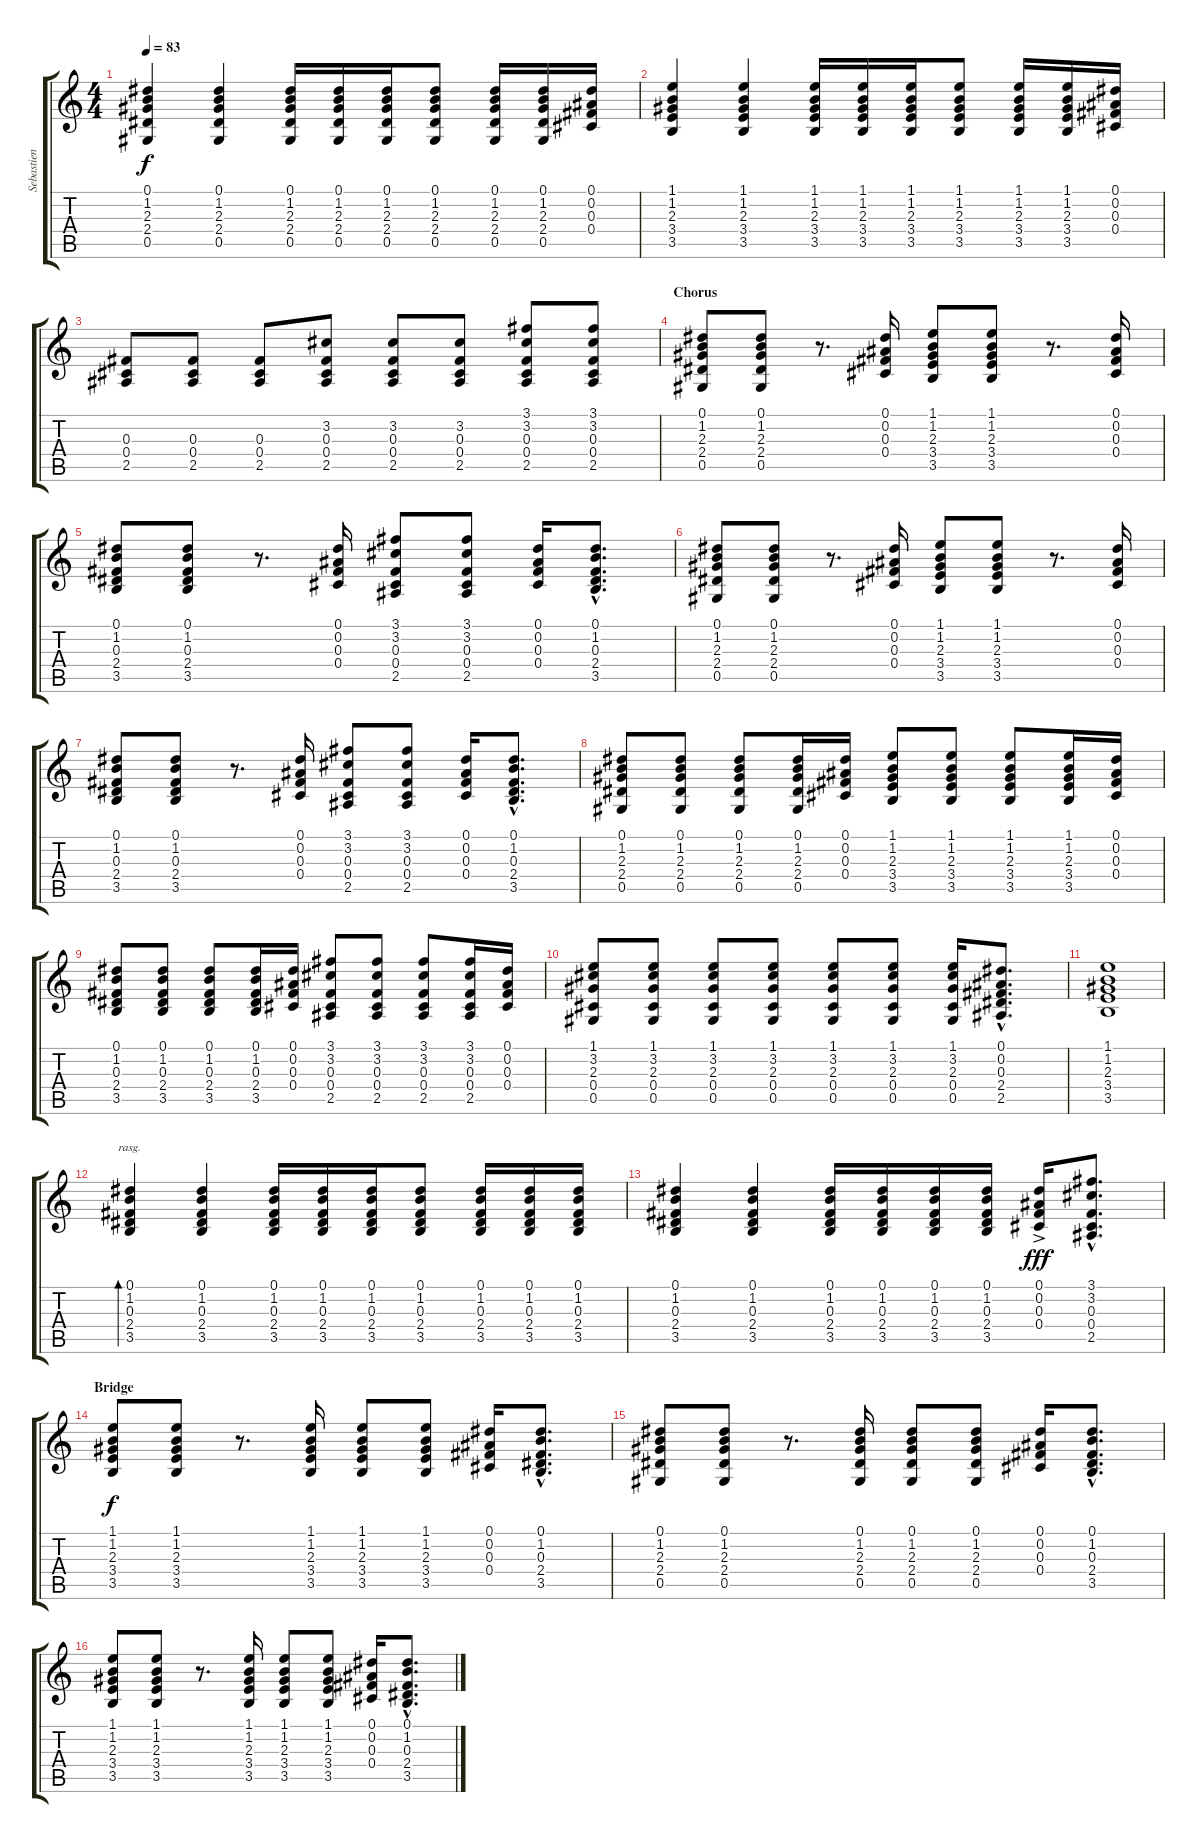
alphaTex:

\track ("Sebastien Lefebvre" "Sebastien ") {instrument acousticguitarsteel}
\staff {score tabs}
\tuning (Eb4 Bb3 Gb3 Db3 Ab2 Eb2) {hide}
\ts (4 4)
\tempo 83
\clef g2
\ks c
(0.1 1.2 2.3 2.4 0.5).4{dy f} (0.1 1.2 2.3 2.4 0.5).4 (0.1 1.2 2.3 2.4 0.5).16 (0.1 1.2 2.3 2.4 0.5).16 (0.1 1.2 2.3 2.4 0.5).16 (0.1 1.2 2.3 2.4 0.5).8 (0.1 1.2 2.3 2.4 0.5).16 (0.1 1.2 2.3 2.4 0.5).16 (0.1 0.2 0.3 0.4).16 |
(1.1 1.2 2.3 3.4 3.5).4 (1.1 1.2 2.3 3.4 3.5).4 (1.1 1.2 2.3 3.4 3.5).16 (1.1 1.2 2.3 3.4 3.5).16 (1.1 1.2 2.3 3.4 3.5).16 (1.1 1.2 2.3 3.4 3.5).8 (1.1 1.2 2.3 3.4 3.5).16 (1.1 1.2 2.3 3.4 3.5).16 (0.1 0.2 0.3 0.4).16 |
(0.3 0.4 2.5).8 (0.3 0.4 2.5).8 (0.3 0.4 2.5).8 (3.2 0.3 0.4 2.5).8 (3.2 0.3 0.4 2.5).8 (3.2 0.3 0.4 2.5).8 (3.1 3.2 0.3 0.4 2.5).8 (3.1 3.2 0.3 0.4 2.5).8 |
\section ("" "Chorus")
(0.1 1.2 2.3 2.4 0.5).8 (0.1 1.2 2.3 2.4 0.5).8 r.8{d} (0.1 0.2 0.3 0.4).16 (1.1 1.2 2.3 3.4 3.5).8 (1.1 1.2 2.3 3.4 3.5).8 r.8{d} (0.1 0.2 0.3 0.4).16 |
(0.1 1.2 0.3 2.4 3.5).8 (0.1 1.2 0.3 2.4 3.5).8 r.8{d} (0.1 0.2 0.3 0.4).16 (3.1 3.2 0.3 0.4 2.5).8 (3.1 3.2 0.3 0.4 2.5).8 (0.1 0.2 0.3 0.4).16 (0.1{hac} 1.2{hac} 0.3{hac} 2.4{hac} 3.5{hac}).8{d} |
(0.1 1.2 2.3 2.4 0.5).8 (0.1 1.2 2.3 2.4 0.5).8 r.8{d} (0.1 0.2 0.3 0.4).16 (1.1 1.2 2.3 3.4 3.5).8 (1.1 1.2 2.3 3.4 3.5).8 r.8{d} (0.1 0.2 0.3 0.4).16 |
(0.1 1.2 0.3 2.4 3.5).8 (0.1 1.2 0.3 2.4 3.5).8 r.8{d} (0.1 0.2 0.3 0.4).16 (3.1 3.2 0.3 0.4 2.5).8 (3.1 3.2 0.3 0.4 2.5).8 (0.1 0.2 0.3 0.4).16 (0.1{hac} 1.2{hac} 0.3{hac} 2.4{hac} 3.5{hac}).8{d} |
(0.1 1.2 2.3 2.4 0.5).8 (0.1 1.2 2.3 2.4 0.5).8 (0.1 1.2 2.3 2.4 0.5).8 (0.1 1.2 2.3 2.4 0.5).16 (0.1 0.2 0.3 0.4).16 (1.1 1.2 2.3 3.4 3.5).8 (1.1 1.2 2.3 3.4 3.5).8 (1.1 1.2 2.3 3.4 3.5).8 (1.1 1.2 2.3 3.4 3.5).16 (0.1 0.2 0.3 0.4).16 |
(0.1 1.2 0.3 2.4 3.5).8 (0.1 1.2 0.3 2.4 3.5).8 (0.1 1.2 0.3 2.4 3.5).8 (0.1 1.2 0.3 2.4 3.5).16 (0.1 0.2 0.3 0.4).16 (3.1 3.2 0.3 0.4 2.5).8 (3.1 3.2 0.3 0.4 2.5).8 (3.1 3.2 0.3 0.4 2.5).8 (3.1 3.2 0.3 0.4 2.5).16 (0.1 0.2 0.3 0.4).16 |
(1.1 3.2 2.3 0.4 0.5).8 (1.1 3.2 2.3 0.4 0.5).8 (1.1 3.2 2.3 0.4 0.5).8 (1.1 3.2 2.3 0.4 0.5).8 (1.1 3.2 2.3 0.4 0.5).8 (1.1 3.2 2.3 0.4 0.5).8 (1.1 3.2 2.3 0.4 0.5).16 (0.1{hac} 0.2{hac} 0.3{hac} 2.4{hac} 2.5{hac}).8{d} |
(1.1 1.2 2.3 3.4 3.5).1 |
(0.1 1.2 0.3 2.4 3.5).4{bd 120 rasg ii} (0.1 1.2 0.3 2.4 3.5).4 (0.1 1.2 0.3 2.4 3.5).16 (0.1 1.2 0.3 2.4 3.5).16 (0.1 1.2 0.3 2.4 3.5).16 (0.1 1.2 0.3 2.4 3.5).8 (0.1 1.2 0.3 2.4 3.5).16 (0.1 1.2 0.3 2.4 3.5).16 (0.1 1.2 0.3 2.4 3.5).16 |
(0.1 1.2 0.3 2.4 3.5).4 (0.1 1.2 0.3 2.4 3.5).4 (0.1 1.2 0.3 2.4 3.5).16 (0.1 1.2 0.3 2.4 3.5).16 (0.1 1.2 0.3 2.4 3.5).16 (0.1 1.2 0.3 2.4 3.5).16 (0.1{ac} 0.2{ac} 0.3{ac} 0.4{ac}).16{dy fff} (3.1{hac} 3.2{hac} 0.3{hac} 0.4{hac} 2.5{hac}).8{d} |
\section ("" "Bridge")
(1.1 1.2 2.3 3.4 3.5).8{dy f} (1.1 1.2 2.3 3.4 3.5).8 r.8{d} (1.1 1.2 2.3 3.4 3.5).16 (1.1 1.2 2.3 3.4 3.5).8 (1.1 1.2 2.3 3.4 3.5).8 (0.1 0.2 0.3 0.4).16 (0.1{hac} 1.2{hac} 0.3{hac} 2.4{hac} 3.5{hac}).8{d} |
(0.1 1.2 2.3 2.4 0.5).8 (0.1 1.2 2.3 2.4 0.5).8 r.8{d} (0.1 1.2 2.3 2.4 0.5).16 (0.1 1.2 2.3 2.4 0.5).8 (0.1 1.2 2.3 2.4 0.5).8 (0.1 0.2 0.3 0.4).16 (0.1{hac} 1.2{hac} 0.3{hac} 2.4{hac} 3.5{hac}).8{d} |
(1.1 1.2 2.3 3.4 3.5).8 (1.1 1.2 2.3 3.4 3.5).8 r.8{d} (1.1 1.2 2.3 3.4 3.5).16 (1.1 1.2 2.3 3.4 3.5).8 (1.1 1.2 2.3 3.4 3.5).8 (0.1 0.2 0.3 0.4).16 (0.1{hac} 1.2{hac} 0.3{hac} 2.4{hac} 3.5{hac}).8{d}
